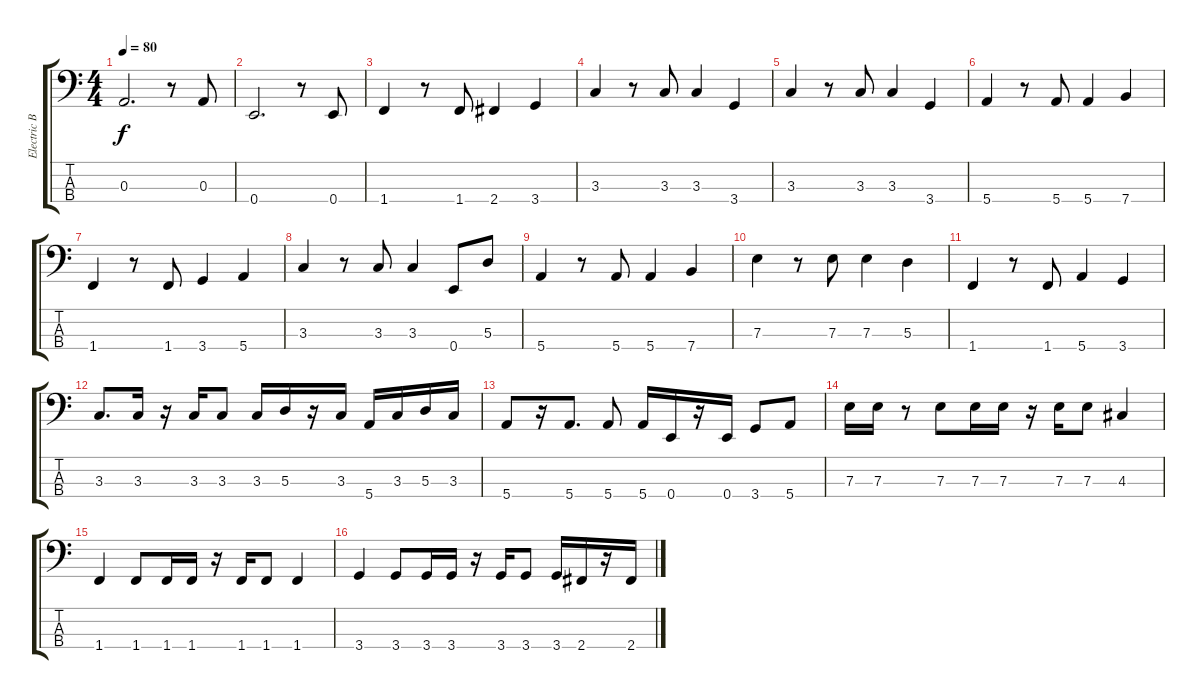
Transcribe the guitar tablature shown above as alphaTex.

\track ("Electric Bass" "Electric B") {instrument electricbassfinger}
\staff {score tabs}
\tuning (G2 D2 A1 E1) {hide}
\ts (4 4)
\tempo 80
\clef f4
\ks c
0.3.2{d dy f} r.8 0.3.8 |
0.4.2{d} r.8 0.4.8 |
1.4.4 r.8 1.4.8 2.4.4 3.4.4 |
3.3.4 r.8 3.3.8 3.3.4 3.4.4 |
3.3.4 r.8 3.3.8 3.3.4 3.4.4 |
5.4.4 r.8 5.4.8 5.4.4 7.4.4 |
1.4.4 r.8 1.4.8 3.4.4 5.4.4 |
3.3.4 r.8 3.3.8 3.3.4 0.4.8 5.3.8 |
5.4.4 r.8 5.4.8 5.4.4 7.4.4 |
7.3.4 r.8 7.3.8 7.3.4 5.3.4 |
1.4.4 r.8 1.4.8 5.4.4 3.4.4 |
3.3.8{d} 3.3.16 r.16 3.3.16 3.3.8 3.3.16 5.3.16 r.16 3.3.16 5.4.16 3.3.16 5.3.16 3.3.16 |
5.4.8 r.16 5.4.8{d} 5.4.8 5.4.16 0.4.16 r.16 0.4.16 3.4.8 5.4.8 |
7.3.16 7.3.16 r.8 7.3.8 7.3.16 7.3.16 r.16 7.3.16 7.3.8 4.3.4 |
1.4.4 1.4.8 1.4.16 1.4.16 r.16 1.4.16 1.4.8 1.4.4 |
3.4.4 3.4.8 3.4.16 3.4.16 r.16 3.4.16 3.4.8 3.4.16 2.4.16 r.16 2.4.16
